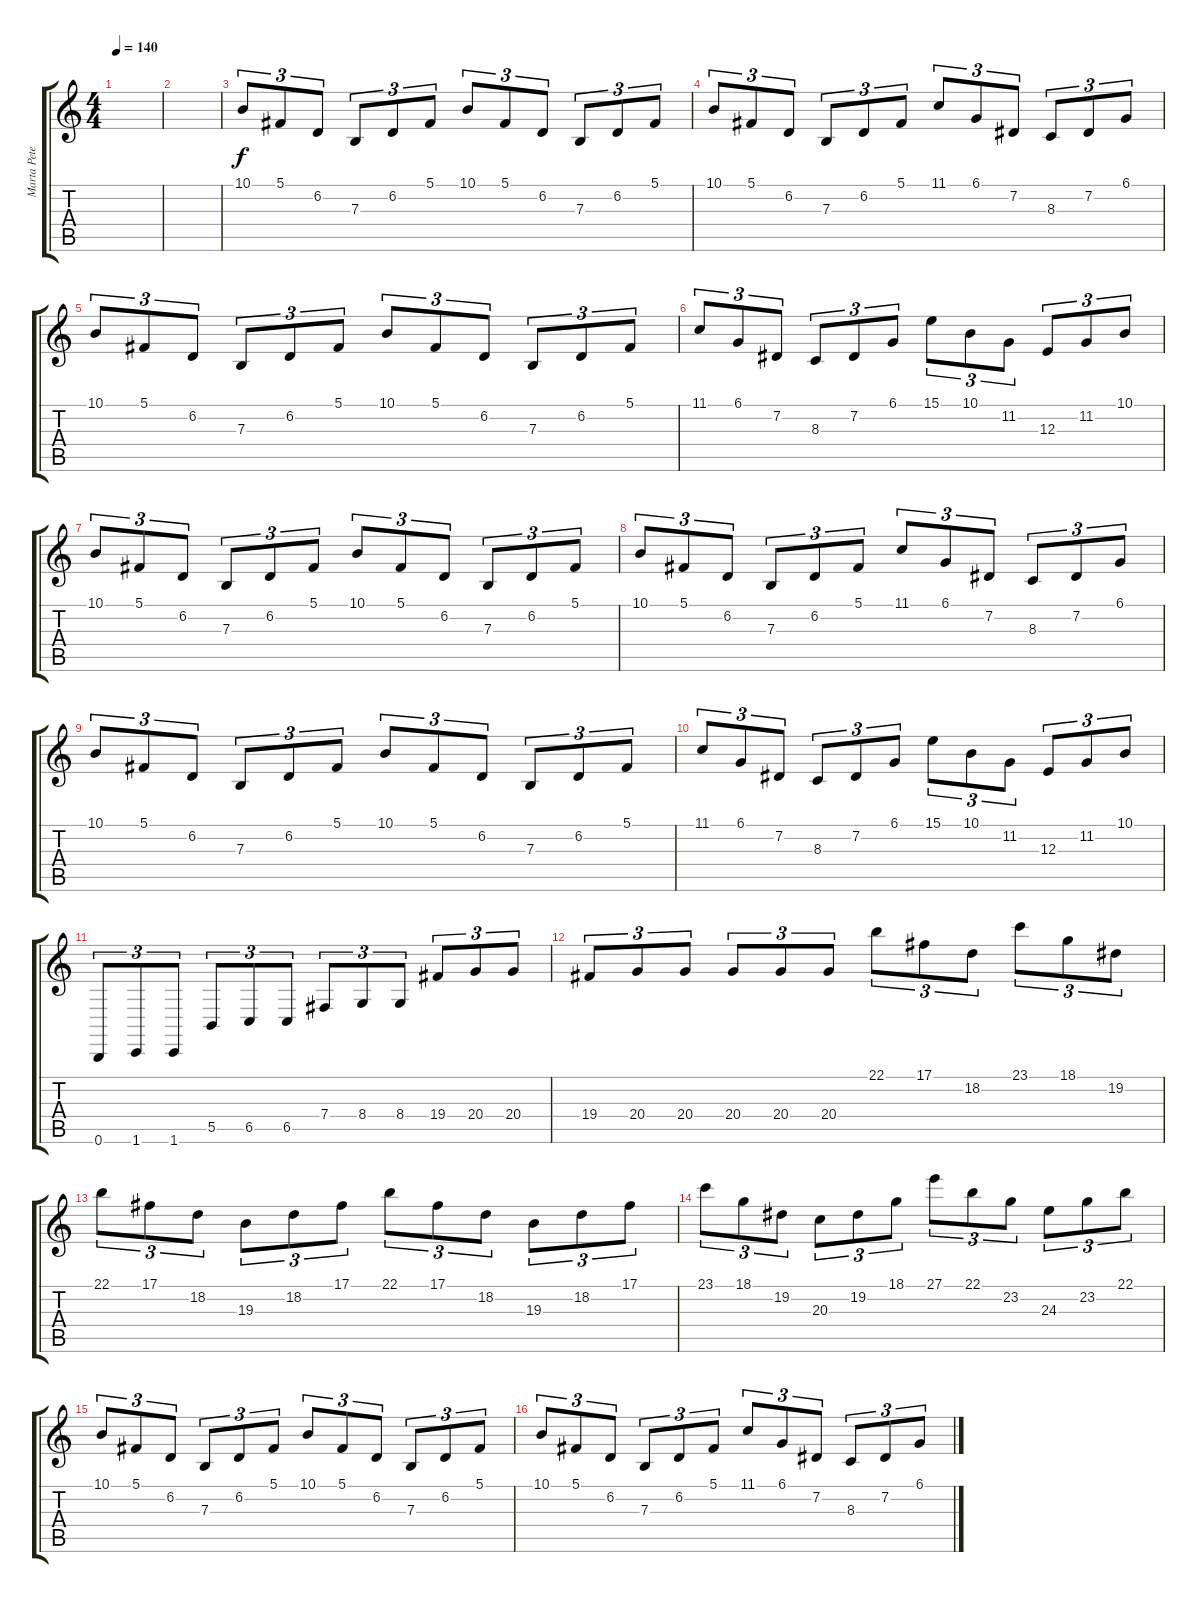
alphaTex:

\track ("Marta Peterson" "Marta Pete") {instrument electricpiano2}
\staff {score tabs}
\tuning (Db4 Ab3 E3 B2 Gb2 B1) {hide}
\ts (4 4)
\tempo 140
\clef g2
\ks c
|
|
10.1.8{tu (3 2)} 5.1.8{tu (3 2)} 6.2.8{tu (3 2)} 7.3.8{tu (3 2)} 6.2.8{tu (3 2)} 5.1.8{tu (3 2)} 10.1.8{tu (3 2)} 5.1.8{tu (3 2)} 6.2.8{tu (3 2)} 7.3.8{tu (3 2)} 6.2.8{tu (3 2)} 5.1.8{tu (3 2)} |
10.1.8{tu (3 2)} 5.1.8{tu (3 2)} 6.2.8{tu (3 2)} 7.3.8{tu (3 2)} 6.2.8{tu (3 2)} 5.1.8{tu (3 2)} 11.1.8{tu (3 2)} 6.1.8{tu (3 2)} 7.2.8{tu (3 2)} 8.3.8{tu (3 2)} 7.2.8{tu (3 2)} 6.1.8{tu (3 2)} |
10.1.8{tu (3 2)} 5.1.8{tu (3 2)} 6.2.8{tu (3 2)} 7.3.8{tu (3 2)} 6.2.8{tu (3 2)} 5.1.8{tu (3 2)} 10.1.8{tu (3 2)} 5.1.8{tu (3 2)} 6.2.8{tu (3 2)} 7.3.8{tu (3 2)} 6.2.8{tu (3 2)} 5.1.8{tu (3 2)} |
11.1.8{tu (3 2)} 6.1.8{tu (3 2)} 7.2.8{tu (3 2)} 8.3.8{tu (3 2)} 7.2.8{tu (3 2)} 6.1.8{tu (3 2)} 15.1.8{tu (3 2)} 10.1.8{tu (3 2)} 11.2.8{tu (3 2)} 12.3.8{tu (3 2)} 11.2.8{tu (3 2)} 10.1.8{tu (3 2)} |
10.1.8{tu (3 2)} 5.1.8{tu (3 2)} 6.2.8{tu (3 2)} 7.3.8{tu (3 2)} 6.2.8{tu (3 2)} 5.1.8{tu (3 2)} 10.1.8{tu (3 2)} 5.1.8{tu (3 2)} 6.2.8{tu (3 2)} 7.3.8{tu (3 2)} 6.2.8{tu (3 2)} 5.1.8{tu (3 2)} |
10.1.8{tu (3 2)} 5.1.8{tu (3 2)} 6.2.8{tu (3 2)} 7.3.8{tu (3 2)} 6.2.8{tu (3 2)} 5.1.8{tu (3 2)} 11.1.8{tu (3 2)} 6.1.8{tu (3 2)} 7.2.8{tu (3 2)} 8.3.8{tu (3 2)} 7.2.8{tu (3 2)} 6.1.8{tu (3 2)} |
10.1.8{tu (3 2)} 5.1.8{tu (3 2)} 6.2.8{tu (3 2)} 7.3.8{tu (3 2)} 6.2.8{tu (3 2)} 5.1.8{tu (3 2)} 10.1.8{tu (3 2)} 5.1.8{tu (3 2)} 6.2.8{tu (3 2)} 7.3.8{tu (3 2)} 6.2.8{tu (3 2)} 5.1.8{tu (3 2)} |
11.1.8{tu (3 2)} 6.1.8{tu (3 2)} 7.2.8{tu (3 2)} 8.3.8{tu (3 2)} 7.2.8{tu (3 2)} 6.1.8{tu (3 2)} 15.1.8{tu (3 2)} 10.1.8{tu (3 2)} 11.2.8{tu (3 2)} 12.3.8{tu (3 2)} 11.2.8{tu (3 2)} 10.1.8{tu (3 2)} |
0.6.8{tu (3 2)} 1.6.8{tu (3 2)} 1.6.8{tu (3 2)} 5.5.8{tu (3 2)} 6.5.8{tu (3 2)} 6.5.8{tu (3 2)} 7.4.8{tu (3 2)} 8.4.8{tu (3 2)} 8.4.8{tu (3 2)} 19.4.8{tu (3 2)} 20.4.8{tu (3 2)} 20.4.8{tu (3 2)} |
19.4.8{tu (3 2)} 20.4.8{tu (3 2)} 20.4.8{tu (3 2)} 20.4.8{tu (3 2)} 20.4.8{tu (3 2)} 20.4.8{tu (3 2)} 22.1.8{tu (3 2)} 17.1.8{tu (3 2)} 18.2.8{tu (3 2)} 23.1.8{tu (3 2)} 18.1.8{tu (3 2)} 19.2.8{tu (3 2)} |
22.1.8{tu (3 2)} 17.1.8{tu (3 2)} 18.2.8{tu (3 2)} 19.3.8{tu (3 2)} 18.2.8{tu (3 2)} 17.1.8{tu (3 2)} 22.1.8{tu (3 2)} 17.1.8{tu (3 2)} 18.2.8{tu (3 2)} 19.3.8{tu (3 2)} 18.2.8{tu (3 2)} 17.1.8{tu (3 2)} |
23.1.8{tu (3 2)} 18.1.8{tu (3 2)} 19.2.8{tu (3 2)} 20.3.8{tu (3 2)} 19.2.8{tu (3 2)} 18.1.8{tu (3 2)} 27.1.8{tu (3 2)} 22.1.8{tu (3 2)} 23.2.8{tu (3 2)} 24.3.8{tu (3 2)} 23.2.8{tu (3 2)} 22.1.8{tu (3 2)} |
10.1.8{tu (3 2)} 5.1.8{tu (3 2)} 6.2.8{tu (3 2)} 7.3.8{tu (3 2)} 6.2.8{tu (3 2)} 5.1.8{tu (3 2)} 10.1.8{tu (3 2)} 5.1.8{tu (3 2)} 6.2.8{tu (3 2)} 7.3.8{tu (3 2)} 6.2.8{tu (3 2)} 5.1.8{tu (3 2)} |
10.1.8{tu (3 2)} 5.1.8{tu (3 2)} 6.2.8{tu (3 2)} 7.3.8{tu (3 2)} 6.2.8{tu (3 2)} 5.1.8{tu (3 2)} 11.1.8{tu (3 2)} 6.1.8{tu (3 2)} 7.2.8{tu (3 2)} 8.3.8{tu (3 2)} 7.2.8{tu (3 2)} 6.1.8{tu (3 2)}
